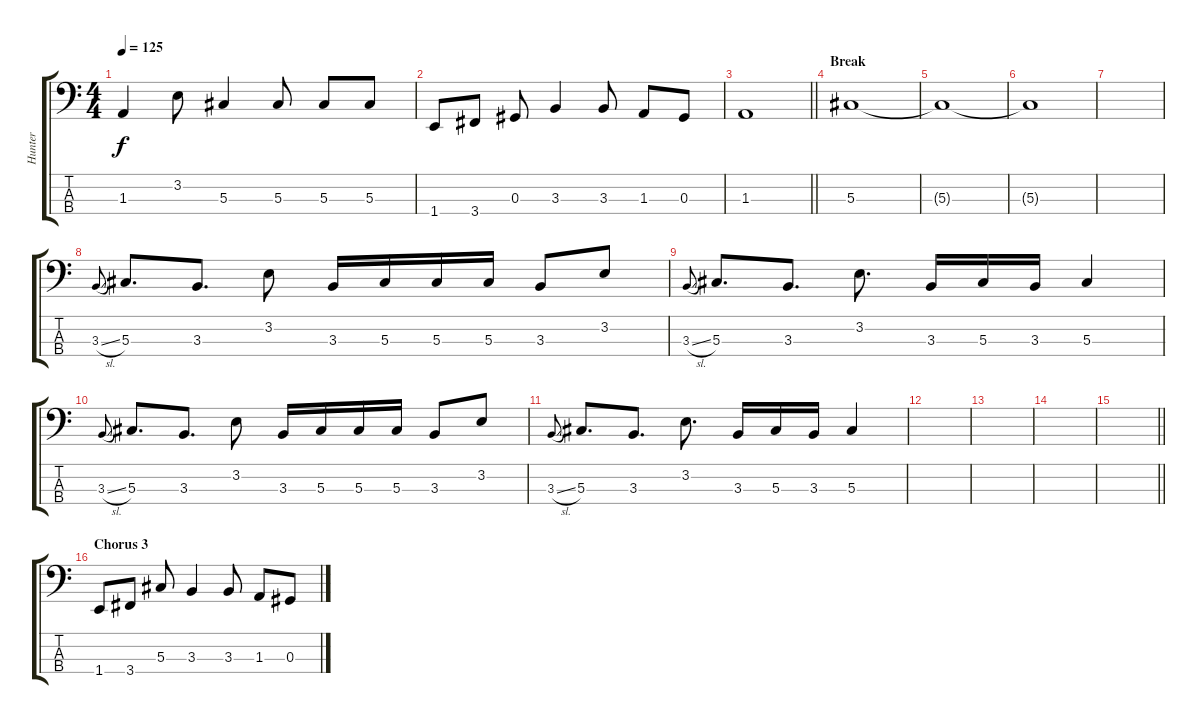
\track ("Hunter" "Hunter") {instrument electricbassfinger}
\staff {score tabs}
\tuning (Gb2 Db2 Ab1 Eb1) {hide}
\ts (4 4)
\tempo 125
\clef f4
\ks c
1.3.4{dy f} 3.2.8 5.3.4 5.3.8 5.3.8 5.3.8 |
1.4.8 3.4.8 0.3.8 3.3.4 3.3.8 1.3.8 0.3.8 |
\barLineRight lightlight
1.3.1 |
\section ("" "Break ")
5.3.1 |
5.3{t}.1 |
5.3{t}.1 |
|
3.3{sl}.8{gr onbeat} 5.3.8{d} 3.3.8{d} 3.2.8 3.3.16 5.3.16 5.3.16 5.3.16 3.3.8 3.2.8 |
3.3{sl}.8{gr onbeat} 5.3.8{d} 3.3.8{d} 3.2.8{d} 3.3.16 5.3.16 3.3.16 5.3.4 |
3.3{sl}.8{gr onbeat} 5.3.8{d} 3.3.8{d} 3.2.8 3.3.16 5.3.16 5.3.16 5.3.16 3.3.8 3.2.8 |
3.3{sl}.8{gr onbeat} 5.3.8{d} 3.3.8{d} 3.2.8{d} 3.3.16 5.3.16 3.3.16 5.3.4 |
|
|
|
\barLineRight lightlight
|
\section ("" "Chorus 3")
1.4.8 3.4.8 5.3.8 3.3.4 3.3.8 1.3.8 0.3.8
